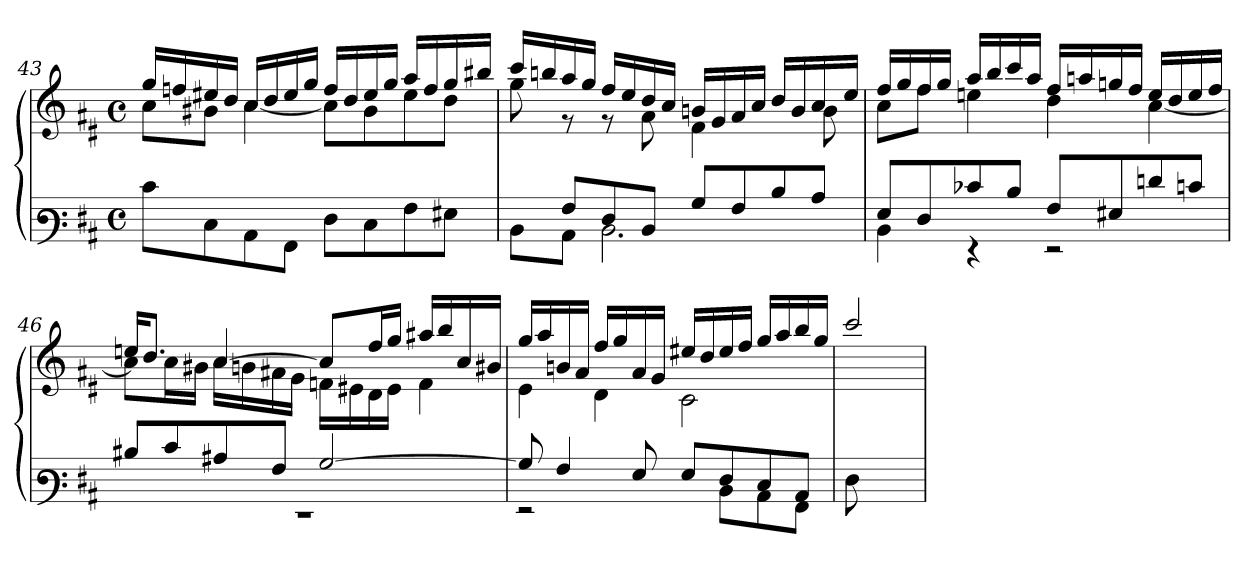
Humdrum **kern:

**kern	**kern
*part1	*part1
*staff2	*staff1
!!LO:LB:g=z
*clefF3	*clefG3
*k[f#c#]	*k[f#c#]
*M4/4	*M4/4
*met(c)	*met(c)
=43	=43
*	*^
8e\L	16ee/LL	8a\L
.	16ddn/	.
8E\	16cc#X/	8g#X\J
.	16b/JJ	.
8C#\	16a/LL	[<4a\
.	16b/	.
8AA\J	16cc#/	.
.	16ee/JJ	.
8F#\L	16dd/LL	8a\L]
.	16b/	.
8E\	16cc#/	8g#\
.	16ee/JJ	.
8A\	16ff#/LL	8cc#\
.	16dd/	.
8G#X\J	16ee/	8b\J
.	16gg#X/JJ	.
=44	=44	=44
*^	*	*
8ryy	8D\L	16aa/LL	8ee\
.	.	16ggn/	.
8A/L	8C#\J	16ff#/	8re
.	.	16ee/JJ	.
8F#/	2.D\	16dd/LL	8re
.	.	16cc#/	.
8D/J	.	16b/	8f#\
.	.	16a/JJ	.
8B/L	.	16gn/LL	4d\
.	.	16e/	.
8A/	.	16f#/	.
.	.	16a/JJ	.
8d/	.	16b/LL	8ryy
.	.	16g/	.
8c#/J	.	16a/	8g\
.	.	16cc#/JJ	.
=45	=45	=45	=45
8G/L	4D\	16dd/LL	8a\L
.	.	16ee/	.
8F#/	.	16dd/	8dd\J
.	.	16ee/JJ	.
8e-X/	4rGG	16ff#/LL	4ccn\
.	.	16gg/	.
8d/J	.	16aa/	.
.	.	16ff#/JJ	.
8A/L	2rGG	16dd/LL	4b\
.	.	16ffn/	.
8G#X/	.	16een/	.
.	.	16dd/JJ	.
8fn/	.	16cc/LL	[<4a\
.	.	16b/	.
8en/J	.	16cc/	.
.	.	16dd/JJ	.
!!LO:LB:g=z	!!
=46	=46	=46	=46
8d#X/L	1rGG	16ccn/KL	8a\L]
.	.	8.b/J	.
8e/	.	.	16a\L
.	.	.	16g#X\JJ
8c#X/	.	[>4a/	16a\LL
.	.	.	16gn\
8A/J	.	.	16f#X\
.	.	.	16e\JJ
[>2B/	.	8a/L]	16dn\LL
.	.	.	16c#X\
.	.	16dd/L	16B\
.	.	16ee/JJ	16c#\JJ
.	.	16ff#X/LL	4d\
.	.	16gg/	.
.	.	16a/	.
.	.	16g#X/JJ	.
=47	=47	=47	=47
8B/]	2rGG	16ee/LL	4c#\
.	.	16ff#/	.
4A/	.	16gn/	.
.	.	16f#/JJ	.
.	.	16dd/LL	4B\
.	.	16ee/	.
8G/	.	16f#/	.
.	.	16e/JJ	.
8ryy	8G/L	16cc#X/LL	2A\
.	.	16b/	.
8D\L	8F#/	16cc#/	.
.	.	16dd/JJ	.
8C#\	8E/	16ee/LL	.
.	.	16ff#/	.
8AA\J	8C#/J	16gg/	.
.	.	16ee/JJ	.
*v	*v	*	*
*	*v	*v
=48	=48
8F#\L	2aa/
4.ryy	.
=	=
*-	*-
